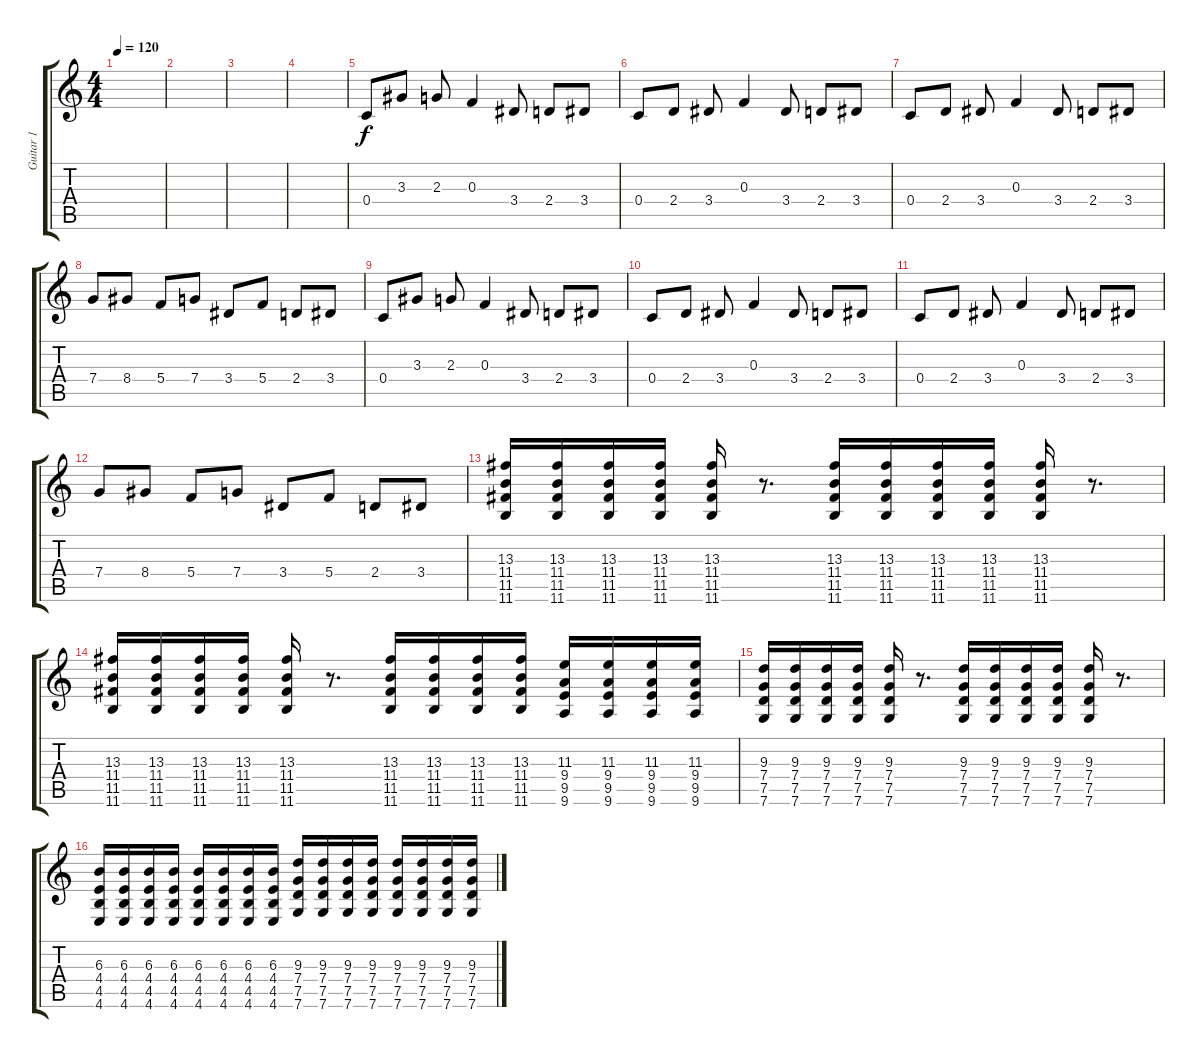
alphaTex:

\track ("Guitar 1" "Guitar 1") {instrument distortionguitar}
\staff {score tabs}
\tuning (D4 A3 F3 C3 G2 C2) {hide}
\ts (4 4)
\tempo 120
\clef g2
\ks c
|
|
|
|
0.4.8{balance 0} 3.3.8 2.3.8 0.3.4 3.4.8 2.4.8 3.4.8 |
0.4.8 2.4.8 3.4.8 0.3.4 3.4.8 2.4.8 3.4.8 |
0.4.8 2.4.8 3.4.8 0.3.4 3.4.8 2.4.8 3.4.8 |
7.4.8 8.4.8 5.4.8 7.4.8 3.4.8 5.4.8 2.4.8 3.4.8 |
0.4.8 3.3.8 2.3.8 0.3.4 3.4.8 2.4.8 3.4.8 |
0.4.8 2.4.8 3.4.8 0.3.4 3.4.8 2.4.8 3.4.8 |
0.4.8 2.4.8 3.4.8 0.3.4 3.4.8 2.4.8 3.4.8 |
7.4.8 8.4.8 5.4.8 7.4.8 3.4.8 5.4.8 2.4.8 3.4.8 |
(13.3 11.4 11.5 11.6).16{balance 8 instrument distortionguitar} (13.3 11.4 11.5 11.6).16 (13.3 11.4 11.5 11.6).16 (13.3 11.4 11.5 11.6).16 (13.3 11.4 11.5 11.6).16 r.8{d} (13.3 11.4 11.5 11.6).16 (13.3 11.4 11.5 11.6).16 (13.3 11.4 11.5 11.6).16 (13.3 11.4 11.5 11.6).16 (13.3 11.4 11.5 11.6).16 r.8{d} |
(13.3 11.4 11.5 11.6).16 (13.3 11.4 11.5 11.6).16 (13.3 11.4 11.5 11.6).16 (13.3 11.4 11.5 11.6).16 (13.3 11.4 11.5 11.6).16 r.8{d} (13.3 11.4 11.5 11.6).16 (13.3 11.4 11.5 11.6).16 (13.3 11.4 11.5 11.6).16 (13.3 11.4 11.5 11.6).16 (11.3 9.4 9.5 9.6).16 (11.3 9.4 9.5 9.6).16 (11.3 9.4 9.5 9.6).16 (11.3 9.4 9.5 9.6).16 |
(9.3 7.4 7.5 7.6).16 (9.3 7.4 7.5 7.6).16 (9.3 7.4 7.5 7.6).16 (9.3 7.4 7.5 7.6).16 (9.3 7.4 7.5 7.6).16 r.8{d} (9.3 7.4 7.5 7.6).16 (9.3 7.4 7.5 7.6).16 (9.3 7.4 7.5 7.6).16 (9.3 7.4 7.5 7.6).16 (9.3 7.4 7.5 7.6).16 r.8{d} |
(6.3 4.4 4.5 4.6).16 (6.3 4.4 4.5 4.6).16 (6.3 4.4 4.5 4.6).16 (6.3 4.4 4.5 4.6).16 (6.3 4.4 4.5 4.6).16 (6.3 4.4 4.5 4.6).16 (6.3 4.4 4.5 4.6).16 (6.3 4.4 4.5 4.6).16 (9.3 7.4 7.5 7.6).16 (9.3 7.4 7.5 7.6).16 (9.3 7.4 7.5 7.6).16 (9.3 7.4 7.5 7.6).16 (9.3 7.4 7.5 7.6).16 (9.3 7.4 7.5 7.6).16 (9.3 7.4 7.5 7.6).16 (9.3 7.4 7.5 7.6).16
